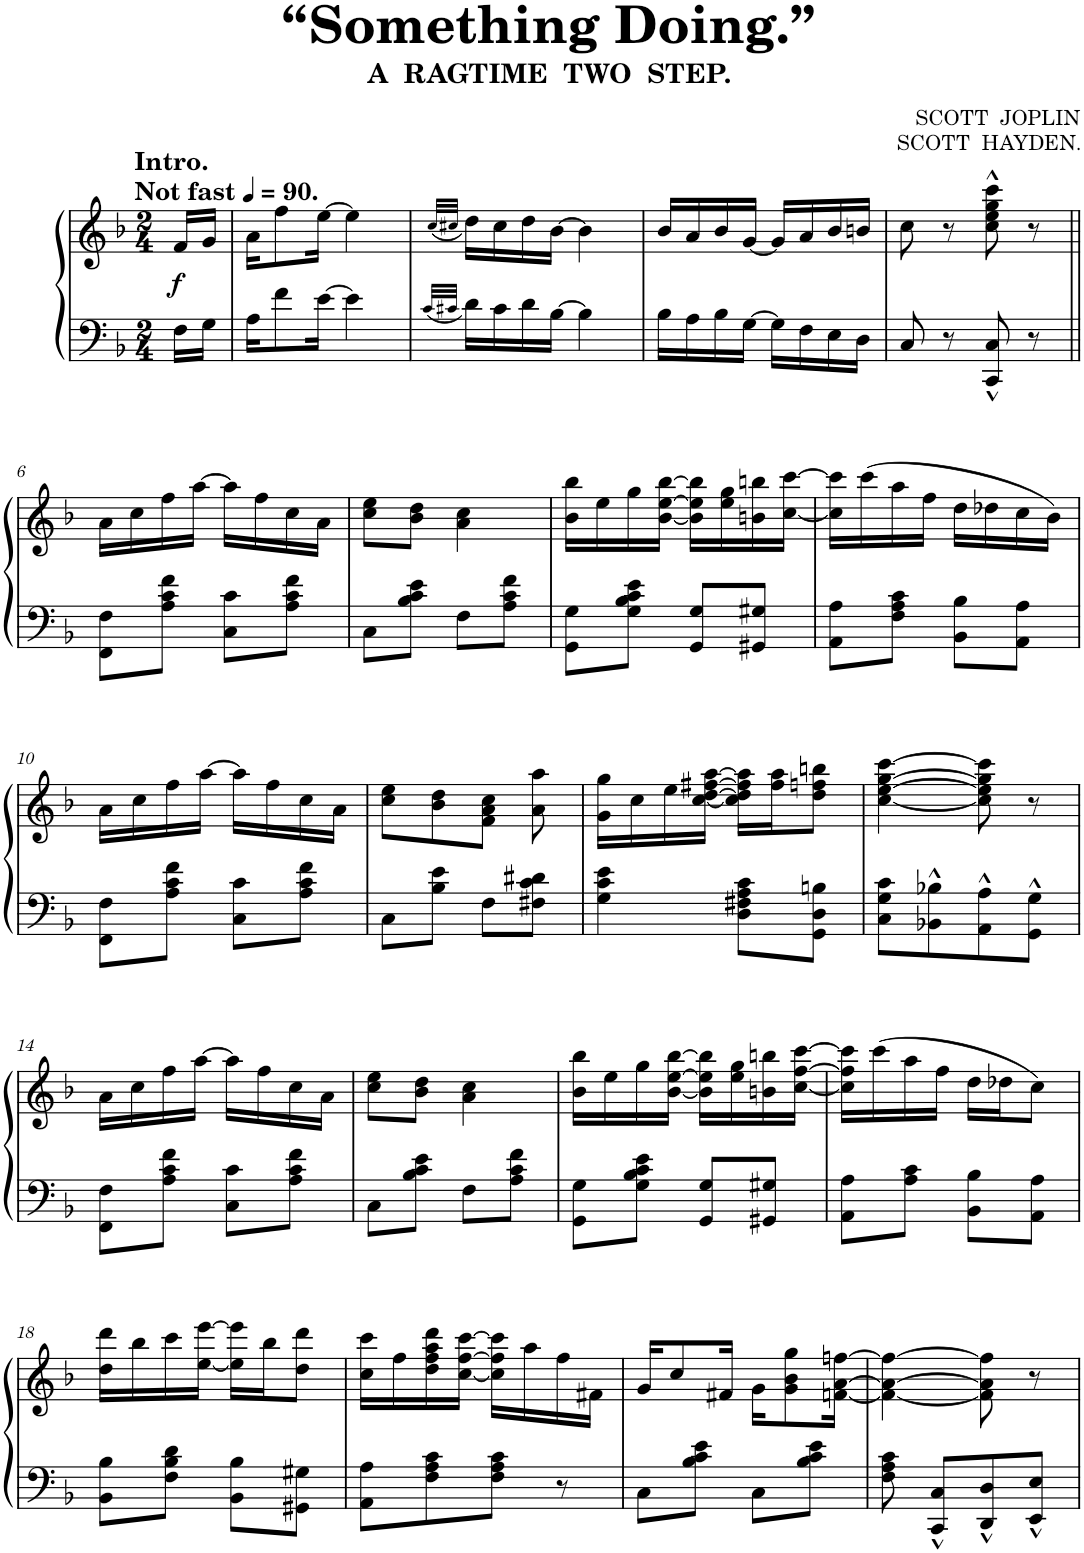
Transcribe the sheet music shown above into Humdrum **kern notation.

**kern	**kern	**dynam
*part1	*part1	*part1
*staff2	*staff1	*staff1/2
*I"Piano	*	*
*I'Pno.	*	*
*clefF4	*clefG2	*
*k[b-]	*k[b-]	*
*M2/4	*M2/4	*
*MM90	*MM90	*
=1	=1	=1
!	!LO:TX:a:B:t=Intro.	!
!	!LO:TX:a:t=Not fast	!
!	!LO:TX:a:B:t=.	!
!	!	!LO:DY:b
16F\LL	16f/LL	f
16G\JJ	16g/JJ	.
=2	=2	=2
16A\KL	16a\KL	.
8f\	8ff\	.
[>16e\Jk	[>16ee\Jk	.
4e\]	4ee\]	.
=3	=3	=3
32qc/LLL	(32qcc/LLL	.
32qc#X/JJJ	32qcc#X/JJJ	.
16d\LL	16dd\LL)	.
16c#\	16cc#\	.
16d\	16dd\	.
[>16B-\JJ	[>16b-\JJ	.
4B-\]	4b-\]	.
=4	=4	=4
16B-\LL	16b-/LL	.
16A\	16a/	.
16B-\	16b-/	.
[>16G\JJ	[<16g/JJ	.
16G\LL]	16g/LL]	.
16F\	16a/	.
16E\	16b-/	.
16D\JJ	16bn/JJ	.
=5	=5	=5
8C/	8cc\	.
8r	8r	.
8CC/^^ 8C/^^	8cc\^^ 8ee\^^ 8gg\^^ 8ccc\^^	.
8r	8r	.
!!LO:LB:g=z
=6||	=6||	=6||
8FF\ 8F\L	16a\LL	.
.	16cc\	.
8A\ 8c\ 8f\J	16ff\	.
.	[>16aa\JJ	.
8C\ 8c\L	16aa\LL]	.
.	16ff\	.
8A\ 8c\ 8f\J	16cc\	.
.	16a\JJ	.
=7	=7	=7
8C\L	8cc\ 8ee\L	.
8B-\ 8c\ 8e\J	8b-\ 8dd\J	.
8F\L	4a\ 4cc\	.
8A\ 8c\ 8f\J	.	.
=8	=8	=8
8GG\ 8G\L	16b-\ 16bb-\LL	.
.	16ee\	.
8G\ 8B-\ 8c\ 8e\J	16gg\	.
.	[<16b-\ [16ee\ [>16bb-\JJ	.
8GG/ 8G/L	16b-\] 16ee\] 16bb-\]LL	.
.	16ee\ 16gg\	.
8GG#X/ 8G#X/J	16bn\ 16bbn\	.
.	[<16cc\ [>16ccc\JJ	.
=9	=9	=9
8AA\ 8A\L	16cc\] 16ccc\]LL	.
.	(>16ccc\	.
8F\ 8A\ 8c\J	16aa\	.
.	16ff\JJ	.
8BB-\ 8B-\L	16dd\LL	.
.	16dd-X\	.
8AA\ 8A\J	16cc\	.
.	16b-\JJ)	.
!!LO:LB:g=z
=10	=10	=10
8FF\ 8F\L	16a\LL	.
.	16cc\	.
8A\ 8c\ 8f\J	16ff\	.
.	[>16aa\JJ	.
8C\ 8c\L	16aa\LL]	.
.	16ff\	.
8A\ 8c\ 8f\J	16cc\	.
.	16a\JJ	.
=11	=11	=11
8C\L	8cc\ 8ee\L	.
8B-\ 8e\J	8b-\ 8dd\	.
8F\L	8f\ 8a\ 8cc\J	.
8F#X\ 8c\ 8d#X\J	8a\ 8aa\	.
=12	=12	=12
4G\ 4c\ 4e\	16g\ 16gg\LL	.
.	16cc\	.
.	16ee\	.
.	[<16cc\ [>16dd\ [>16ff#X\ [>16aa\JJ	.
8D\ 8F#X\ 8A\ 8c\L	16cc\] 16dd\] 16ff#\] 16aa\]LL	.
.	16ff#\ 16aa\J	.
8GG\ 8D\ 8Bn\J	8dd\ 8ffn\ 8bbn\J	.
=13	=13	=13
8C\ 8G\ 8c\L	[<4cc\ [>4ee\ [4gg\ [>4ccc\	.
8BB-X\^^ 8B-X\^^	.	.
8AA\^^ 8A\^^	8cc\] 8ee\] 8gg\] 8ccc\]	.
8GG\^^ 8G\^^J	8r	.
!!LO:LB:g=z
=14	=14	=14
8FF\ 8F\L	16a\LL	.
.	16cc\	.
8A\ 8c\ 8f\J	16ff\	.
.	[>16aa\JJ	.
8C\ 8c\L	16aa\LL]	.
.	16ff\	.
8A\ 8c\ 8f\J	16cc\	.
.	16a\JJ	.
=15	=15	=15
8C\L	8cc\ 8ee\L	.
8B-\ 8c\ 8e\J	8b-\ 8dd\J	.
8F\L	4a\ 4cc\	.
8A\ 8c\ 8f\J	.	.
=16	=16	=16
8GG\ 8G\L	16b-\ 16bb-\LL	.
.	16ee\	.
8G\ 8B-\ 8c\ 8e\J	16gg\	.
.	[<16b-\ [16ee\ [>16bb-\JJ	.
8GG/ 8G/L	16b-\] 16ee\] 16bb-\]LL	.
.	16ee\ 16gg\	.
8GG#X/ 8G#X/J	16bn\ 16bbn\	.
.	[<16cc\ [16ff\ [>16ccc\JJ	.
=17	=17	=17
8AA\ 8A\L	16cc\] 16ff\] 16ccc\]LL	.
.	(>16ccc\	.
8A\ 8c\J	16aa\	.
.	16ff\JJ	.
8BB-\ 8B-\L	16dd\LL	.
.	16dd-X\J	.
8AA\ 8A\J	8cc\J)	.
!!LO:LB:g=z
=18	=18	=18
8BB-\ 8B-\L	16dd\ 16ddd\LL	.
.	16bb-\	.
8F\ 8B-\ 8d\J	16ccc\	.
.	[<16ee\ [>16eee\JJ	.
8BB-\ 8B-\L	16ee\] 16eee\]LL	.
.	16bb-\J	.
8GG#X\ 8G#X\J	8dd\ 8ddd\J	.
=19	=19	=19
8AA\ 8A\L	16cc\ 16ccc\LL	.
.	16ff\	.
8F\ 8A\ 8c\	16dd\ 16ff\ 16aa\ 16ddd\	.
.	[<16cc\ [16ff\ [>16ccc\JJ	.
8F\ 8A\ 8c\J	16cc\] 16ff\] 16ccc\]LL	.
.	16aa\	.
8r	16ff\	.
.	16f#X\JJ	.
=20	=20	=20
8C\L	16g/KL	.
.	8cc/	.
8B-\ 8c\ 8e\J	.	.
.	16f#X/Jk	.
8C\L	16g\KL	.
.	8g\ 8b-\ 8gg\	.
8B-\ 8c\ 8e\J	.	.
.	[<16fn\ [>16a\ [>16ffn\Jk	.
=21	=21	=21
8F\ 8A\ 8c\	4f\_ 4a\_ 4ff\_	.
8CC/^^ 8C/^^L	.	.
8DD/^^ 8D/^^	8f\] 8a\] 8ff\]	.
8EE/^^ 8E/^^J	8r	.
=	=	=
*-	*-	*-
